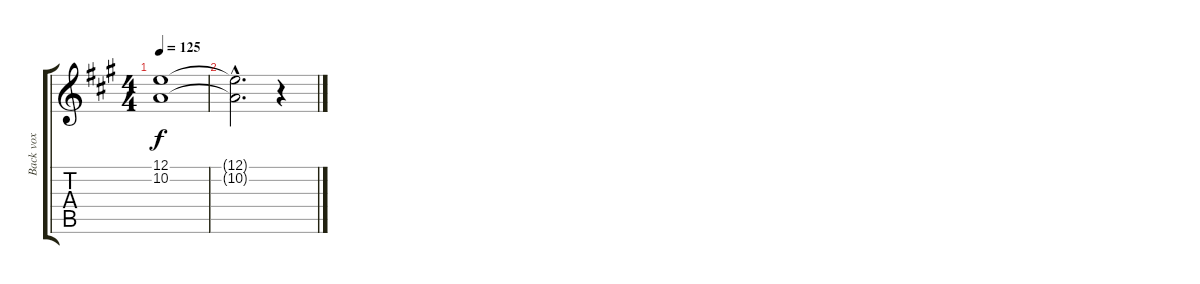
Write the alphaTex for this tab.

\track ("Back vox" "Back vox") {instrument synthvoice}
\staff {score tabs}
\tuning (E4 B3 G3 D3 A2 E2) {hide}
\ts (4 4)
\tempo 125
\clef g2
\ks a
(12.1{t} 10.2{t}).1{dy f volume 3} |
(12.1{hac t} 10.2{hac t}).2{d volume 1} r.4
